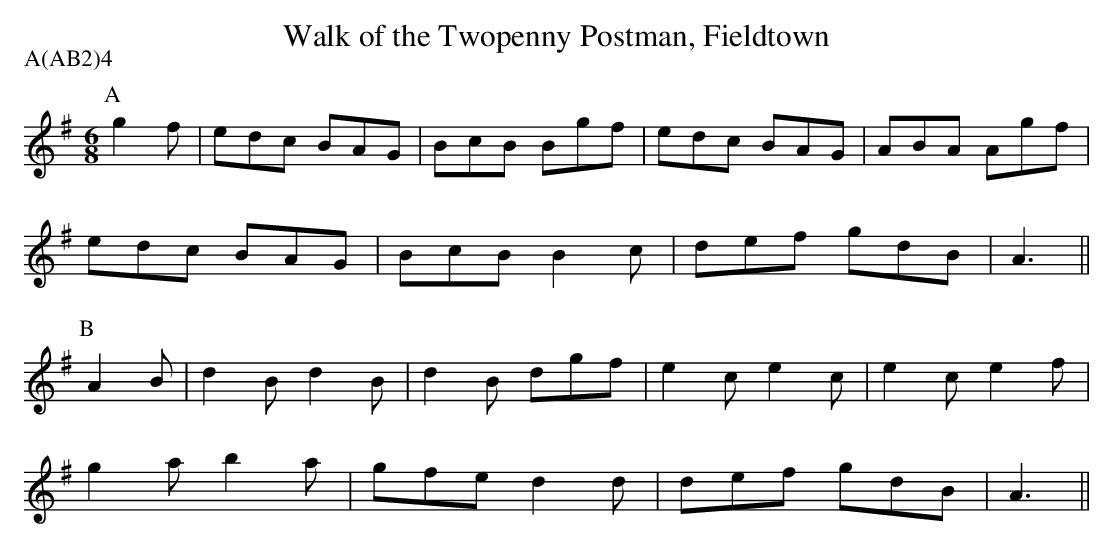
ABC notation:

X:1
T:Walk of the Twopenny Postman, Fieldtown
M:6/8
L:1/8
P:A(AB2)4
K:ADor
P:A
g2f|edc BAG|BcB Bgf|edc BAG|ABA Agf|
edc BAG|BcB B2c|def gdB|A3 ||
P:B
A2B|d2B d2B|d2B dgf|e2c e2c|e2c e2f|
g2a b2a|gfe d2d|def gdB|A3    ||
